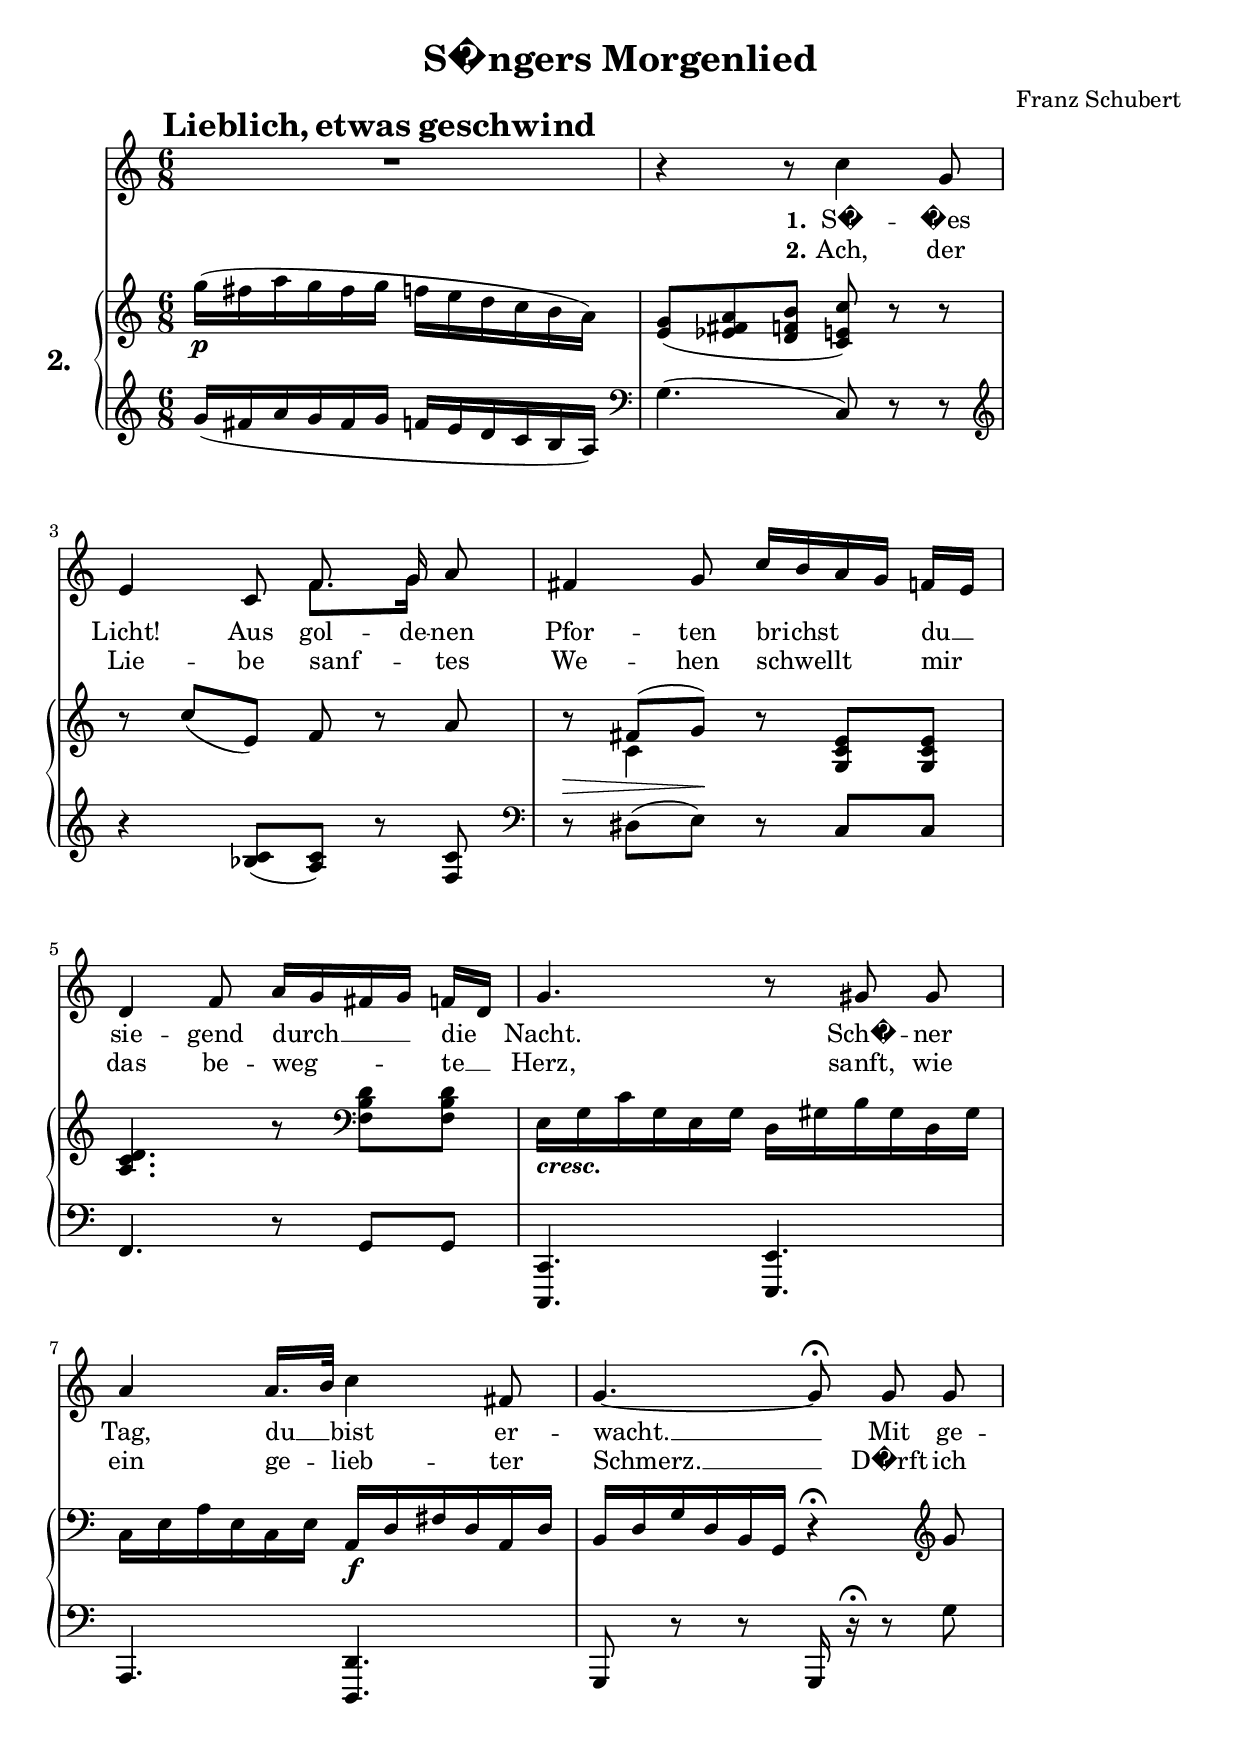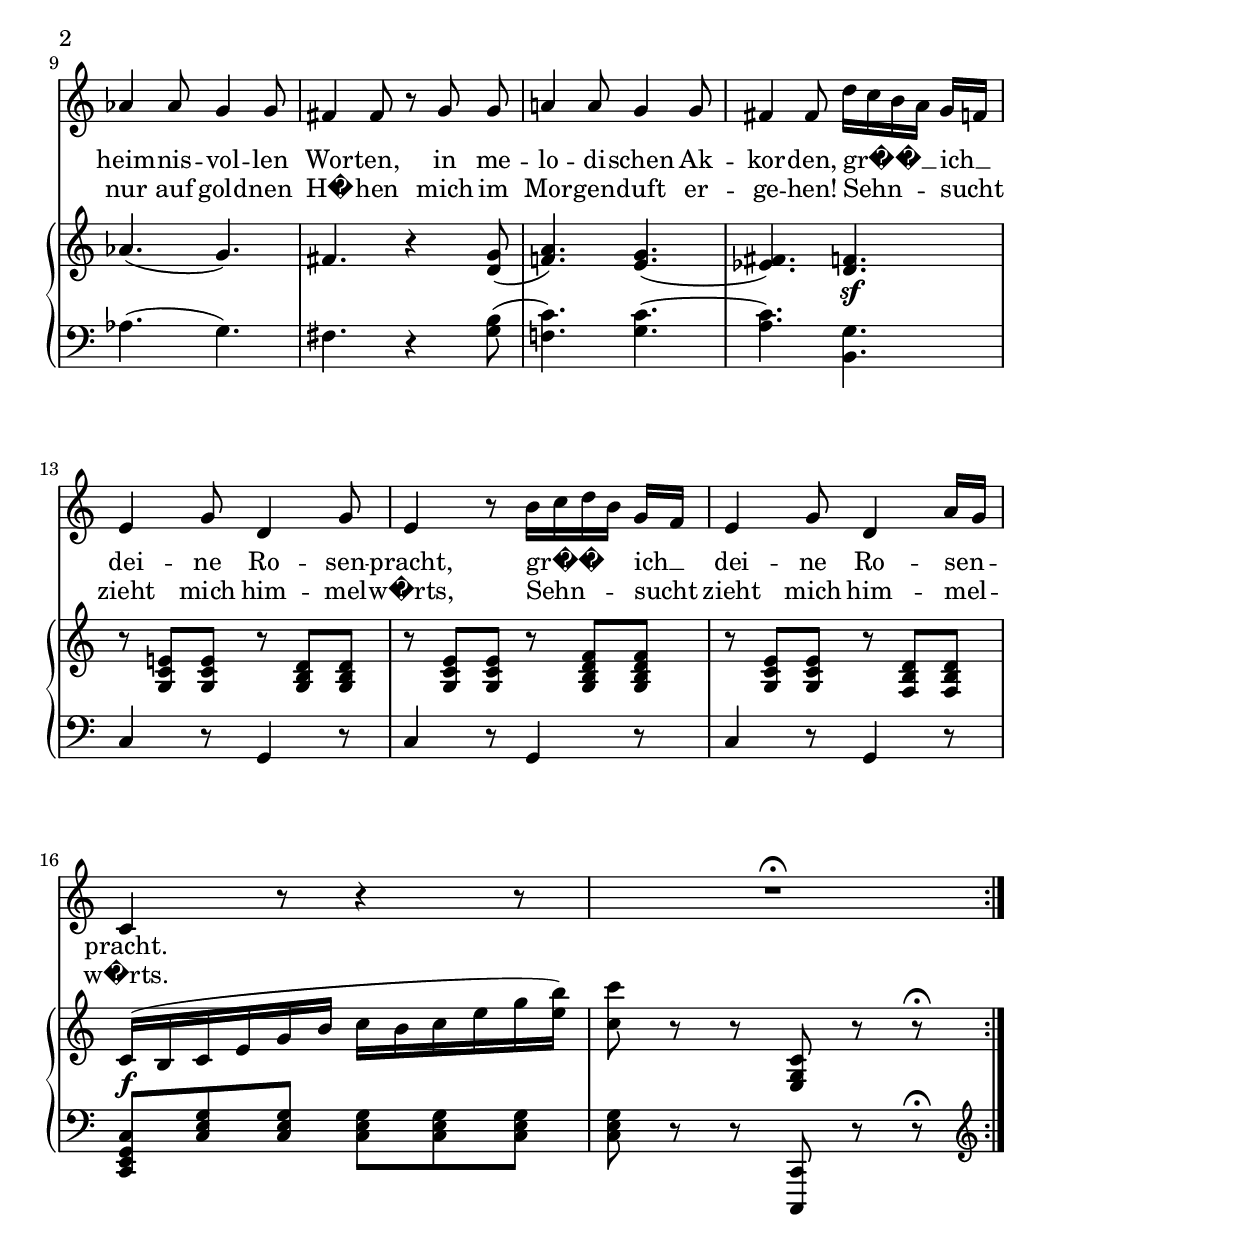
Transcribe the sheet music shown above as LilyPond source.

\header {
    title = "S�ngers Morgenlied"
    composer = "Franz Schubert"
    date = "27. Februar 1815"
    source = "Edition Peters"
    editor = "Paul Losse"
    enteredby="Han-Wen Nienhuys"
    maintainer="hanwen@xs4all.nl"

    texidoc = "The source is a rather tightly set Peters in Edition is
    a heavy font. The Peters edition (4622c) was `herausgegeben' by
    Paul Losse, whose name also appears on a 1956 edition of some
    other music. Strictly speaking, his edititorial enhancements will
    not be in the PD - but I am assuming there are no notable ones in
    this small piece.

    The original compresses the entire music onto a single page, in 4
    systems.  Lily does so too if you tune down spacing-increment, but
    chooses line breaks differently.

    Further manual tweaks: the slur in measure 12 has been flattened
    manually. The beam in measure 3, left-hand, technically is wrong,
    but has been added following the original.

"

}

\version "2.1.22"
manuscriptBreak = { \break }



\paper  {
    #(paper-set-staff-size (* 5.8 mm))
    linewidth = #(* mm 160)
    indent = 8\mm
    interscoreline = 2.\mm
    }

modernAccidentals = {
  \set Staff.extraNatural =  ##f
  \set Staff.autoAccidentals =  #'(Staff (same-octave . 1) (any-octave . 0))
  \set Staff.autoCautionaries =  #'()  
}


melody = \notes   \relative c'' \repeat volta 2 \context Voice = singer {
    \time 6/8
    \autoBeamOff
    s1*0^\markup { \bold \large\bigger\bigger { \hspace #-3.0 Lieblich, etwas geschwind } }
  R2.
  r4 r8 c4 g8 |
  e4 c8
    <<
	\new Voice { \stemUp f8. g16 }
	{ \stemDown f8.[ g16] } >> \stemBoth a8 |
  fis4  g8 c16[ b a g] f[ e] |
  d4 f8 a16[ g fis g] f[ d] |
  g4. r8 gis gis |
  a4 a16.[ b32] c4 fis,8 |
  g4.~ g8-\fermata g8 g |
  as4 as8 g4 g8 |
  fis4 fis8 r8 g g  |
  a!4 a8 g4 g8 |
  fis4 fis8 d'16[ c b a] g[ f] |
  e4 g8 d4 g8 e4 r8 b'16[ c d b] g[ f] |
  e4 g8 d4 a'16[ g] |
  c,4 r8 r4 r8 |

    % TODO : make \fermata work. 
  R2.^\fermataMarkup 
}


ignoreMelisma =	\set ignoreMelismata = ##t
ignoreMelismaOff = \unset ignoreMelismata 


firstVerse = \lyrics {
    \set stanza = "1."
    
    S� -- �es Licht! Aus
    \ignoreMelisma
    gol --
    \ignoreMelismaOff

    de -- nen  Pfor -- ten brichst du __ \manuscriptBreak | 
    sie -- gend durch __ die Nacht. Sch� -- ner Tag, du __ bist er -- wacht. __ Mit ge -- |
    \manuscriptBreak
    heim -- nis -- vol -- len Wor -- ten, in me -- lo -- di -- schen Ak -- kor -- den, gr�� __ ich __ \manuscriptBreak |
    dei -- ne Ro -- sen -- pracht, gr�� ich __ dei -- ne Ro -- sen -- pracht. 
    }

secondVerse = \lyrics {
    \set stanza = "2."
    Ach, der Lie -- be sanf
    -- tes We -- hen schwellt mir |
    das be -- weg -- te __ Herz, sanft, wie ein ge -- lieb -- ter Schmerz. __ D�rft ich | 
    nur auf gold -- nen H� -- hen mich im Mor -- gen -- duft er -- ge -- hen! Sehn -- sucht |
    zieht mich him -- mel -- w�rts, Sehn -- sucht zieht mich him -- mel -- w�rts.
    }

pianoRH = \notes \relative c''' \repeat volta 2 {
    \modernAccidentals
    g16(_\p fis a g fis g f e d c b a ) | 
    <g e>8( <es fis a> <d f b> <c e c'>) r8 r | 
    r8 c'( e,) f r a |
    \once \override DynamicLineSpanner   #'padding =#3
    r8_\> << { s8 s8-\! }  << { fis( g)
			    } \\ { c,4 } >> >> r8 <e c g> <e c g> |
    <d c a>4. r8 \clef bass  <d b f> <d b f> |
    e,16_" "_\markup { \bold\italic cresc. } g c g e g d gis b gis d gis |
    c, e a e c e a,-\f d fis d a d |
    b d g  d b g r4\fermata \clef treble g''8 |
    as4.( g 4.) | fis4. r4 <d g>8 ( |
    <f a>4.) <e g>4.( <es fis> ) <d f>\sf |
    r8 <e c g> <e c g> r <d b g > <d b g> |
    r <e c g> <e c g> r <f d b g> <f d b g> |
    r <e c g> <e c g> r <d b f> <d b f> |
    c16(_\f b c e g b c b c e g <e b'>) |
    <c c'>8 r r <c, g e>8 r r\fermata |  
}

pianoLH = \notes \relative c'' \repeat volta 2 {
    \modernAccidentals
    g16( fis a g fis g f e d c b a) | 
    \clef bass g4.( c,8) r r
    \clef treble r4 <bes' c>8([ <a c>)] r <f c'> |
    \clef bass r8 dis( e) r c c |
    f,4. r8 g g |
    <c, c,>4. <e e,>4. |
    a,4. <d d,>4. |
    g,8 r r g16 r16\fermata r8 g''8 |
    as4.( g ) |
    fis r4 <g b>8( |
    <f c'>4.)

    \once \override Slur  #'height-limit = #1.0

    <g c>4.( | <a c>4.) <g b,> |
    c,4 r8 g4 r8 |
    c4 r8 g4 r8 |
    c4 r8 g4 r8 |
    <c g e c>8 <c e g> <c e g>     <c e g> <c e g> <c e g> |
    <c e g> r r <c, c,>8 r r\fermata \clef treble
    }

\score {

    << \time 6/8
     \new Staff <<
	 \context Staff \modernAccidentals
	 \melody >>
	 \lyricsto "singer" \new Lyrics \firstVerse
	 \lyricsto "singer" \new Lyrics \secondVerse
     \new PianoStaff << 
	 \set PianoStaff.instrument = \markup {
	     \bold
	     \bigger\bigger\bigger\bigger \huge "2.  " }
	 \new Staff \pianoRH
	 \new Staff \pianoLH
	>> 
    >>

    \paper {
	\translator {
	    \LyricsContext
	    minimumVerticalExtent = #'(-1.0 . 0)
	}
	\translator {
	    \ScoreContext
	    Beam \override #'thickness = #0.55
	    SpacingSpanner \set #'spacing-increment = #1.0
	    Slur \set #'height-limit = #1.5
	}
	\translator {
	    \PianoStaffContext
	    VerticalAlignment \override #'forced-distance = #10
	}
	\translator {
	    \StaffContext
	    minimumVerticalExtent = #'(-3. . 6)
	}
    }
    \midi {
	\tempo 4 = 70
	}
}
